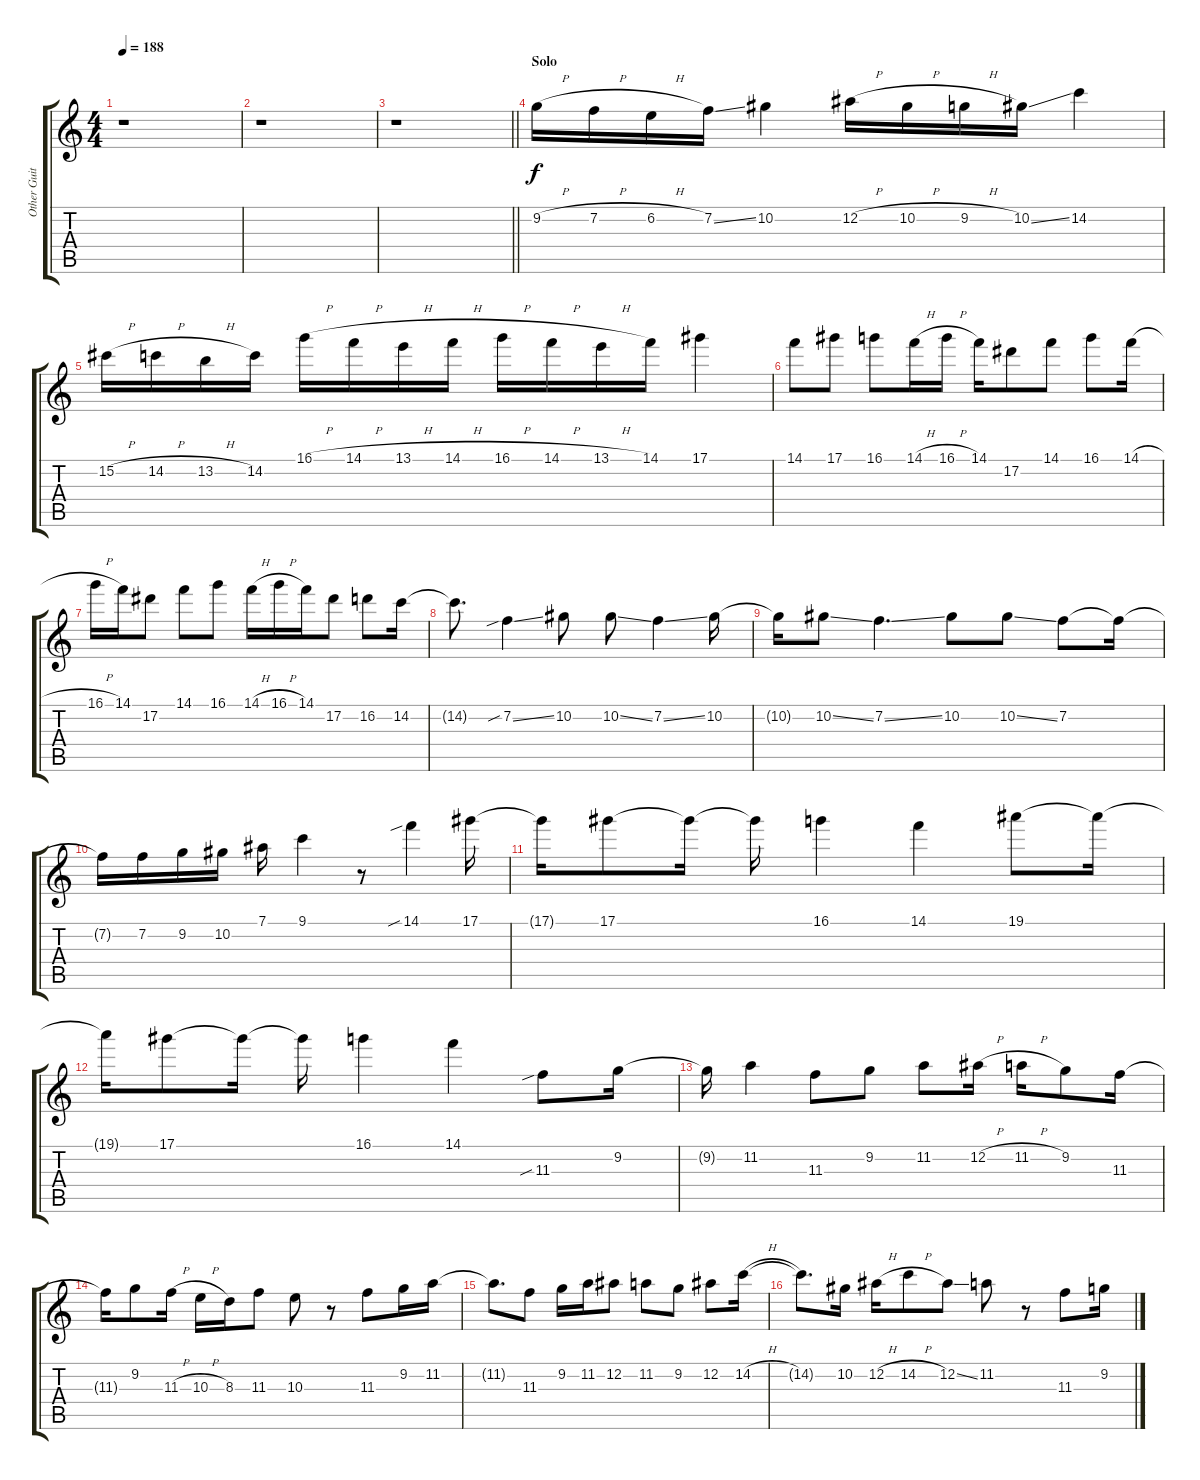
\track ("Other Guitar 1" "Other Guit") {instrument overdrivenguitar}
\staff {score tabs}
\tuning (Eb4 Bb3 Gb3 Db3 Ab2 Eb2) {hide}
\ts (4 4)
\tempo 188
\clef g2
\ks c
r.1{dy f} |
r.1 |
\barLineRight lightlight
r.1 |
\section ("" "Solo")
9.2{h}.16 7.2{h}.16 6.2{h}.16 7.2{ss}.16 10.2.4 12.2{h}.16 10.2{h}.16 9.2{h}.16 10.2{ss}.16 14.2.4 |
15.2{h}.16 14.2{h}.16 13.2{h}.16 14.2.16 16.1{h}.16 14.1{h}.16 13.1{h}.16 14.1{h}.16 16.1{h}.16 14.1{h}.16 13.1{h}.16 14.1.16 17.1.4 |
14.1.8 17.1.8 16.1.8 14.1{h}.16 16.1{h}.16 14.1.16 17.2.8 14.1.8 16.1.8 14.1{h}.16 |
16.1{h}.16 14.1.16 17.2.8 14.1.8 16.1.8 14.1{h}.16 16.1{h}.16 14.1.16 17.2.8 16.2.8 14.2.16 |
14.2{t}.8{d} 7.2{sib ss}.4 10.2.8 10.2{ss}.8 7.2{ss}.4 10.2.16 |
10.2{t}.16 10.2{ss}.8 7.2{ss}.4{d} 10.2.8 10.2{ss}.8 7.2.8 7.2{t}.16 |
7.2{t}.16 7.2.16 9.2.16 10.2.16 7.1.16 9.1.4 r.8 14.1{sib}.4 17.1.16 |
17.1{t}.16 17.1.8 17.1{t}.16 17.1{t}.16 16.1.4 14.1.4 19.1.8 19.1{t}.16 |
19.1{t}.16 17.1.8 17.1{t}.16 17.1{t}.16 16.1.4 14.1.4 11.3{sib}.8 9.2.16 |
9.2{t}.16 11.2.4 11.3.8 9.2.8 11.2.8 12.2{h}.16 11.2{h}.16 9.2.8 11.3.16 |
11.3{t}.16 9.2.8 11.3{h}.16 10.3{h}.16 8.3.16 11.3.8 10.3.8 r.8 11.3.8 9.2.16 11.2.16 |
11.2{t}.8{d} 11.3.8 9.2.16 11.2.16 12.2.8 11.2.8 9.2.8 12.2.8 14.2{h}.16 |
14.2{t}.8{d} 10.2.16 12.2{h}.16 14.2{h}.8 12.2{ss}.8 11.2.8 r.8 11.3.8 9.2.16
